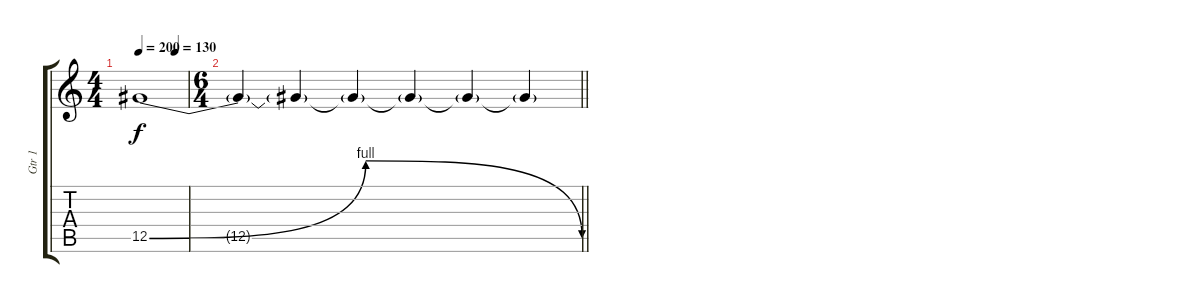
\track ("Gtr 1" "Gtr 1") {instrument distortionguitar}
\staff {score tabs}
\tuning (Eb4 Bb3 Gb3 Db3 Ab2 Eb2) {hide}
\ts (4 4)
\tempo 200
\tempo (130 0.75)
\clef g2
\ks c
12.5{be (bendrelease 0 0 30 4 30 4 60 0)}.1{dy f} |
\ts (6 4)
\barLineRight lightlight
12.5{t}.4 12.5{t}.4 12.5{t}.4 12.5{t}.4 12.5{t}.4 12.5{t}.4
